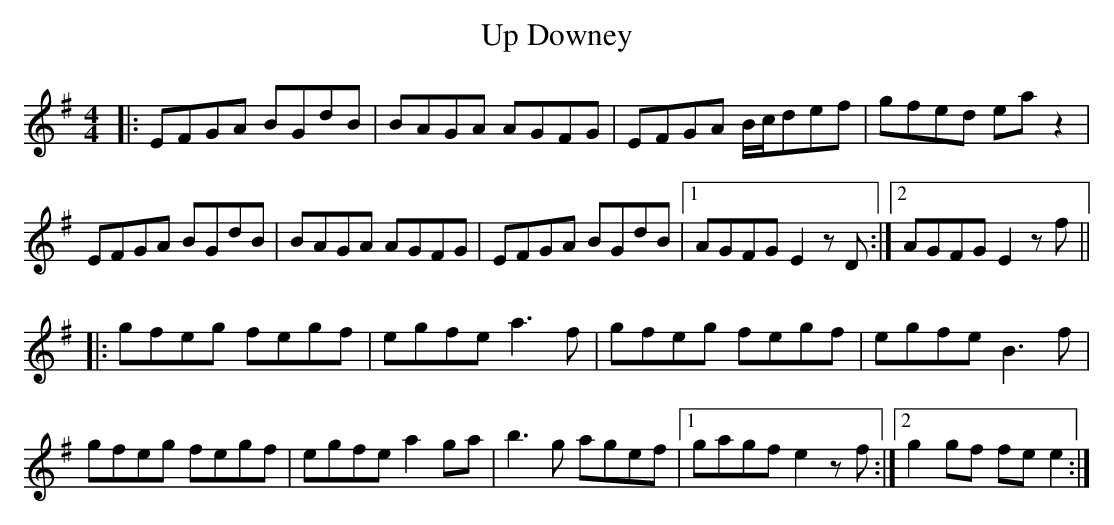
X:1
T: Up Downey
M: 4/4
L: 1/8
K: Emin
|:EFGA BGdB|BAGA AGFG|EFGA B/c/def|gfed eaz2|
EFGA BGdB|BAGA AGFG|EFGA BGdB|1 AGFG E2zD:|2 AGFG E2zf||
|:gfeg fegf|egfe a3f|gfeg fegf|egfe B3f|
gfeg fegf|egfe a2ga|b3g agef|1 gagf e2zf:|2 g2gf fee2:|
